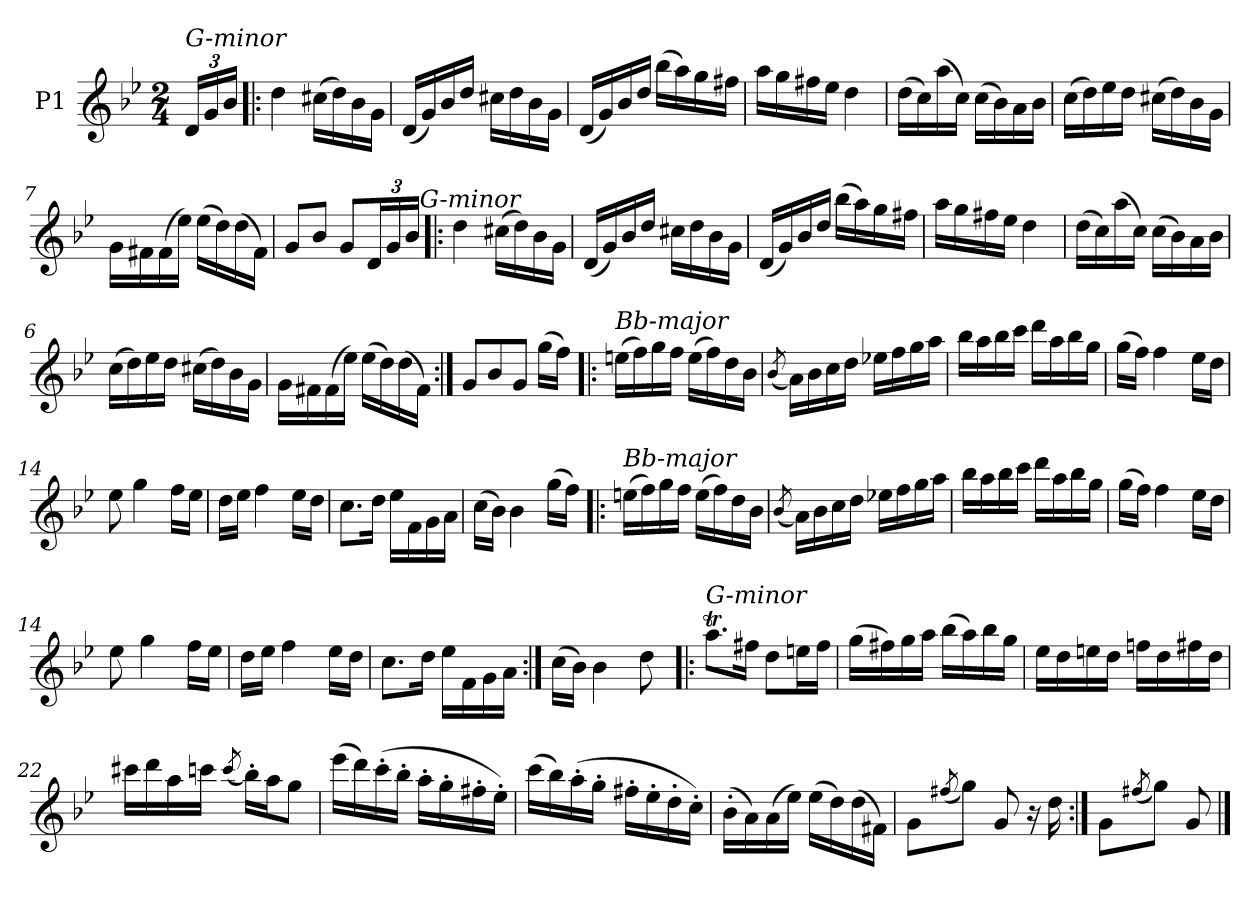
**kern
*part1
*staff1
*I"P1
*clefG2
*k[b-e-]
*g:
*M2/4
=
!LO:TX:a:i:t=G-minor
24dLL
24g
24b-JJ
=1!|:
4dd
(16cc#XLL
16dd)
16b-
16gJJ
=2
(16dLL
16g)
16b-
16ddJJ
16cc#XLL
16dd
16b-
16gJJ
=3
(16dLL
16g)
16b-
16ddJJ
(16bb-LL
16aa)
16gg
16ff#XJJ
=4
16aaLL
16gg
16ff#X
16ee-JJ
4dd
=5
(16ddLL
16cc)
(16aa
16ccJJ)
(16ccLL
16b-)
16a
16b-JJ
=6
(16ccLL
16dd)
16ee-
16ddJJ
(16cc#XLL
16dd)
16b-
16gJJ
=7
16gLL
16f#X
(16f#
16ee-JJ)
(16ee-LL
16dd)
(16dd
16f#JJ)
=8
8gL
8b-J
8gL
24dL
24g
24b-JJ
!LO:TX:a:i:t=G-minor
=1!|:
4dd
(16cc#XLL
16dd)
16b-
16gJJ
=2
(16dLL
16g)
16b-
16ddJJ
16cc#XLL
16dd
16b-
16gJJ
=3
(16dLL
16g)
16b-
16ddJJ
(16bb-LL
16aa)
16gg
16ff#XJJ
=4
16aaLL
16gg
16ff#X
16ee-JJ
4dd
=5
(16ddLL
16cc)
(16aa
16ccJJ)
(16ccLL
16b-)
16a
16b-JJ
=6
(16ccLL
16dd)
16ee-
16ddJJ
(16cc#XLL
16dd)
16b-
16gJJ
=7
16gLL
16f#X
(16f#
16ee-JJ)
(16ee-LL
16dd)
(16dd
16f#JJ)
=9:|!
8gL
8b-
8gJ
(16ggLL
16ffJJ)
=10!|:
!LO:TX:a:i:t=Bb-major
(16eenLL
16ff)
16gg
16ffJJ
(16eeLL
16ff)
16dd
16b-JJ
=11
(8qb-/
16aLL)
16b-
16cc
16ddJJ
16ee-XLL
16ff
16gg
16aaJJ
=12
16bb-LL
16aa
16bb-
16cccJJ
16dddLL
16aa
16bb-
16ggJJ
=13
(16ggLL
16ffJJ)
4ff
16ee-LL
16ddJJ
=14
8ee-
4gg
16ffLL
16ee-JJ
=15
16ddLL
16ee-JJ
4ff
16ee-LL
16ddJJ
=16
8.ccL
16ddJk
16ee-LL
16f
16g
16aJJ
=17
(16ccLL
16b-JJ)
4b-
(16ggLL
16ffJJ)
=10!|:
!LO:TX:a:i:t=Bb-major
(16eenLL
16ff)
16gg
16ffJJ
(16eeLL
16ff)
16dd
16b-JJ
=11
(8qb-/
16aLL)
16b-
16cc
16ddJJ
16ee-XLL
16ff
16gg
16aaJJ
=12
16bb-LL
16aa
16bb-
16cccJJ
16dddLL
16aa
16bb-
16ggJJ
=13
(16ggLL
16ffJJ)
4ff
16ee-LL
16ddJJ
=14
8ee-
4gg
16ffLL
16ee-JJ
=15
16ddLL
16ee-JJ
4ff
16ee-LL
16ddJJ
=16
8.ccL
16ddJk
16ee-LL
16f
16g
16aJJ
=18:|!
(16ccLL
16b-JJ)
4b-
8dd
=19!|:
!LO:TX:a:i:t=G-minor
8.aatL
16ff#XJk
8ddL
16eenL
16ff#JJ
=20
(16ggLL
16ff#X)
16gg
16aaJJ
(16bb-LL
16aa)
16bb-
16ggJJ
=21
16ee-LL
16dd
16een
16ddJJ
16ffnLL
16dd
16ff#X
16ddJJ
=22
16ccc#XLL
16ddd
16aa
16cccnJJ
(8qccc/
16bb-'LL)
16aaJ
8ggJ
=23
(16eee-LL
16ddd)
(16ccc'
16bb-'JJ
16aa'LL
16gg'
16ff#X'
16ee-'JJ)
=24
(16cccLL
16bb-)
(16aa'
16gg'JJ
16ff#X'LL
16ee-'
16dd'
16cc'JJ)
=25
(16b-'LL
16a)
(16a
16ee-JJ)
(16ee-LL
16dd)
(16dd
16f#XJJ)
=26
8gL
(8qff#X/
8ggJ)
8g
16r
16dd
=27:|!
8gL
(8qff#X/
8ggJ)
8g
==
*-
